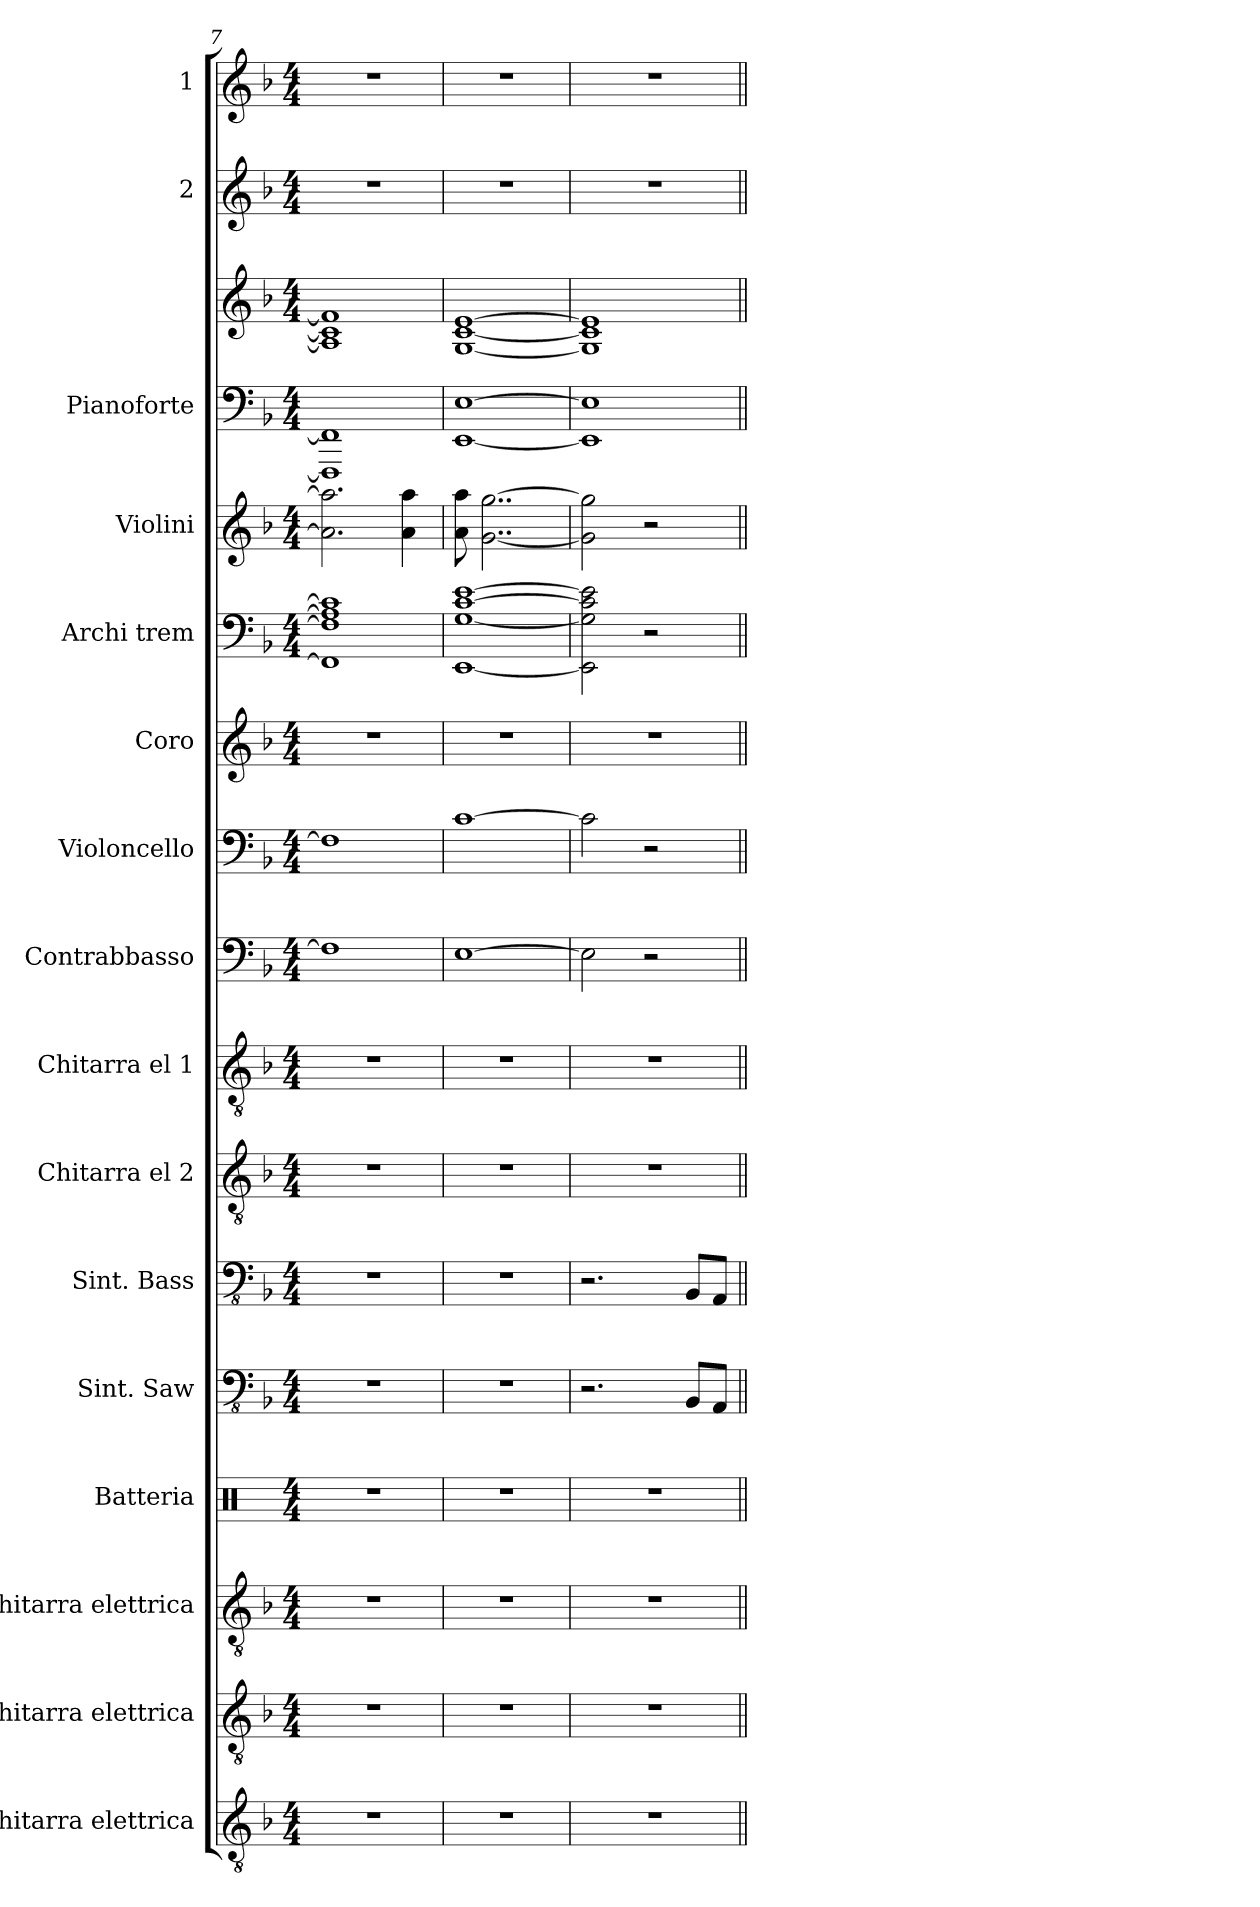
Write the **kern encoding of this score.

**kern	**kern	**kern	**kern	**kern	**kern	**kern	**kern	**kern	**kern	**kern	**kern	**kern	**kern	**kern	**kern	**kern
*part16	*part15	*part14	*part13	*part12	*part11	*part10	*part9	*part8	*part7	*part6	*part5	*part4	*part3	*part3	*part2	*part1
*staff17	*staff16	*staff15	*staff14	*staff13	*staff12	*staff11	*staff10	*staff9	*staff8	*staff7	*staff6	*staff5	*staff4	*staff3	*staff2	*staff1
*I"Chitarra elettrica	*I"Chitarra elettrica	*I"Chitarra elettrica	*I"Batteria	*I"Sint. Saw	*I"Sint. Bass	*I"Chitarra el 2	*I"Chitarra el 1	*I"Contrabbasso	*I"Violoncello	*I"Coro	*I"Archi trem	*I"Violini	*I"Pianoforte	*	*I"2	*I"1
*I'Chit. el.	*I'Chit. el.	*I'Chit. el.	*I'Batt.	*I'SintS	*I'SintB	*I'ChiE2	*I'ChiE1	*I'Cb	*I'Vc	*I'Coro	*I'Ar.tr	*I'Vl.	*I'Pf	*	*	*
*clefGv2	*clefGv2	*clefGv2	*clefX	*clefFv4	*clefFv4	*clefGv2	*clefGv2	*clefF4	*clefF4	*clefG2	*clefF4	*clefG2	*clefF4	*clefG2	*clefG2	*clefG2
*ITrd7c12	*ITrd7c12	*ITrd7c12	*	*	*	*	*	*ITrd7c12	*	*	*	*	*	*	*	*
*k[b-]	*k[b-]	*k[b-]	*k[]	*k[b-]	*k[b-]	*k[b-]	*k[b-]	*k[b-]	*k[b-]	*k[b-]	*k[b-]	*k[b-]	*k[b-]	*k[b-]	*k[b-]	*k[b-]
*M4/4	*M4/4	*M4/4	*M4/4	*M4/4	*M4/4	*M4/4	*M4/4	*M4/4	*M4/4	*M4/4	*M4/4	*M4/4	*M4/4	*M4/4	*M4/4	*M4/4
=7	=7	=7	=7	=7	=7	=7	=7	=7	=7	=7	=7	=7	=7	=7	=7	=7
1r	1r	1r	1r	1r	1r	1r	1r	1FF]	1F]	1r	1FF] 1F] 1A] 1c]	2.a\] 2.aa\]	1FFF] 1FF]	1A] 1c] 1f]	1r	1r
.	.	.	.	.	.	.	.	.	.	.	.	4a\ 4aa\	.	.	.	.
=8	=8	=8	=8	=8	=8	=8	=8	=8	=8	=8	=8	=8	=8	=8	=8	=8
1r	1r	1r	1r	1r	1r	1r	1r	[1EE	[1c	1r	[1EE [1G [1c [1e	8a\ 8aa\	[1EE [1E	[1G [1c [1e	1r	1r
.	.	.	.	.	.	.	.	.	.	.	.	[2..g\ [2..gg\	.	.	.	.
=9	=9	=9	=9	=9	=9	=9	=9	=9	=9	=9	=9	=9	=9	=9	=9	=9
1r	1r	1r	1r	2.r	2.r	1r	1r	2EE\]	2c\]	1r	2EE\] 2G\] 2c\] 2e\]	2g\] 2gg\]	1EE] 1E]	1G] 1c] 1e]	1r	1r
.	.	.	.	.	.	.	.	2r	2r	.	2r	2r	.	.	.	.
.	.	.	.	8BBB-/L	8BBB-/L	.	.	.	.	.	.	.	.	.	.	.
.	.	.	.	8AAA/J	8AAA/J	.	.	.	.	.	.	.	.	.	.	.
=||	=||	=||	=||	=||	=||	=||	=||	=||	=||	=||	=||	=||	=||	=||	=||	=||
*-	*-	*-	*-	*-	*-	*-	*-	*-	*-	*-	*-	*-	*-	*-	*-	*-
